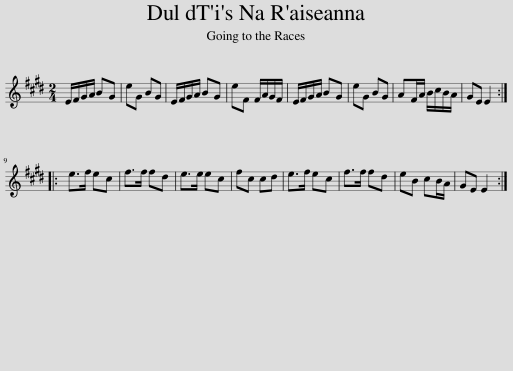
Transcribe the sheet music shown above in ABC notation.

X:1
L:1/8
M:2/4
I:linebreak $
K:E
V:1 treble
V:1
 E/F/G/A/ BG | eG BG | E/F/G/A/ BG | eF F/A/G/F/ | E/F/G/A/ BG | %5
 eG BG | AF/A/ B/c/B/A/ | GE E2 ::$ e>f ec | f>f fd | %10
 e>e ec | fc cd | e>f ec | f>f fd | eB cB/A/ | %15
 GE E2 :| %16
